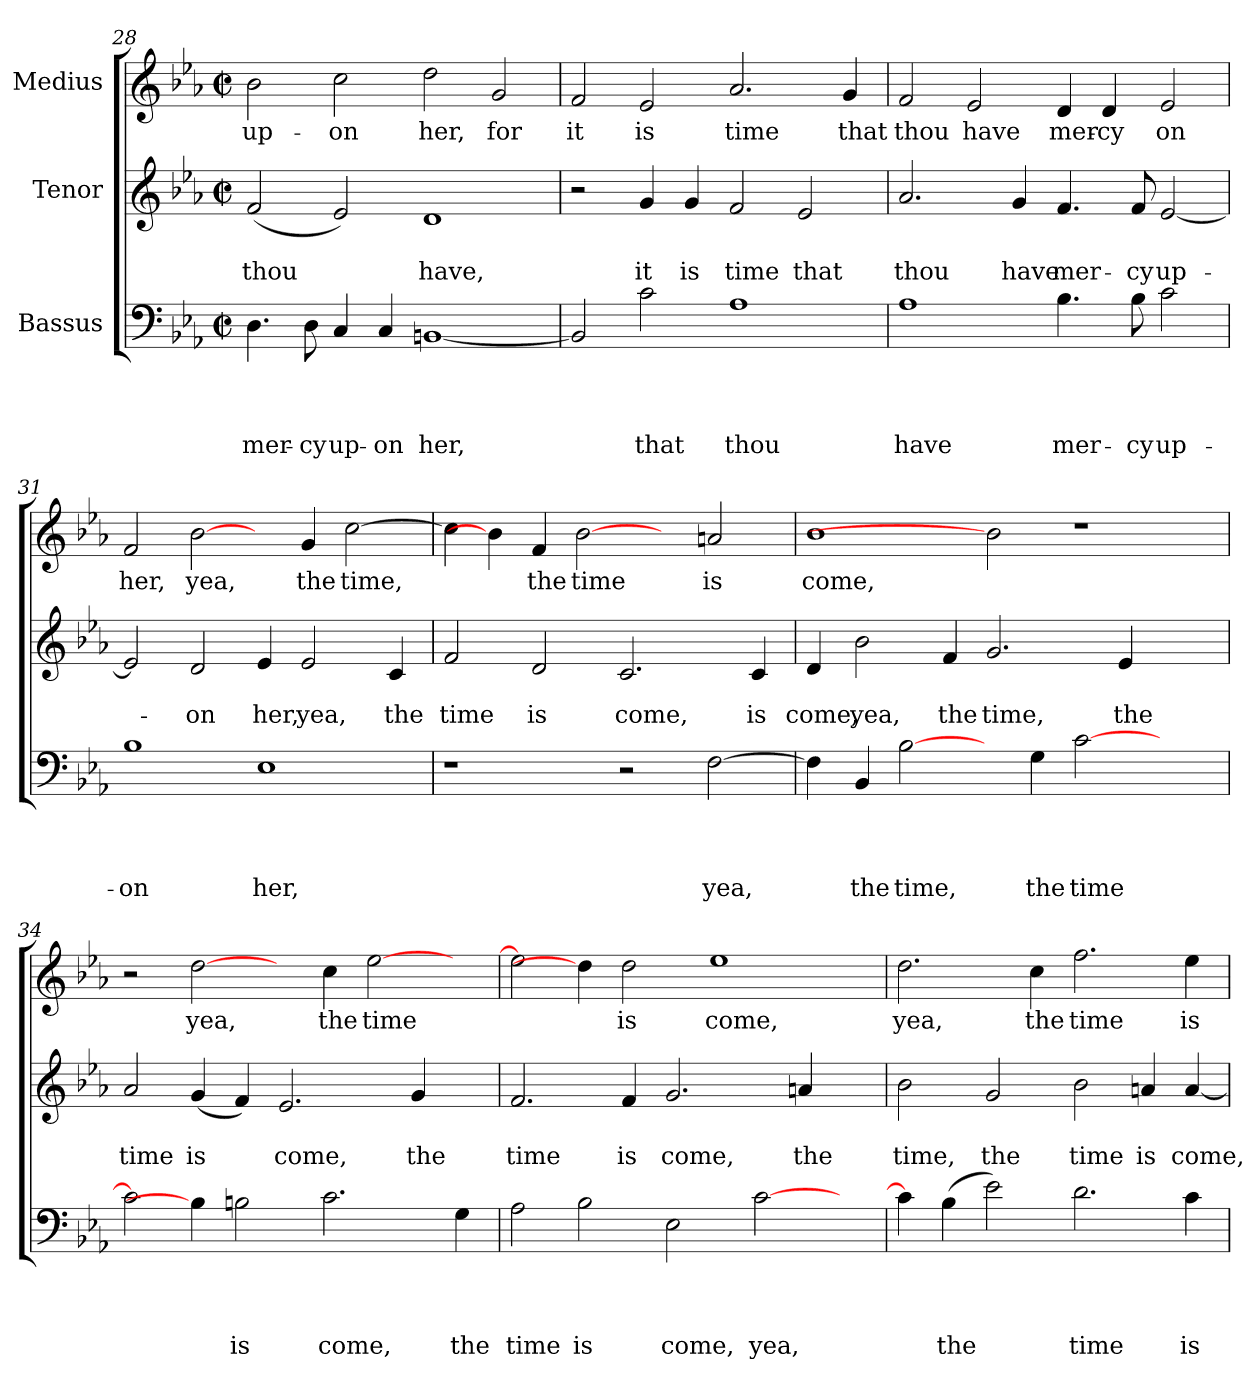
**kern	**text	**text	**text	**text	**kern	**text	**text	**kern	**text
*part3	*part3	*part3	*part3	*part3	*part2	*part2	*part2	*part1	*part1
*staff3	*staff3	*staff3	*staff3	*staff3	*staff2	*staff2	*staff2	*staff1	*staff1
*I"Bassus	*	*	*	*	*I"Tenor	*	*	*I"Medius	*
!!LO:PB:g=z
*clefF4	*	*	*	*	*clefG2	*	*	*clefG2	*
*k[b-e-a-]	*	*	*	*	*k[b-e-a-]	*	*	*k[b-e-a-]	*
*E-:	*	*	*	*	*E-:	*	*	*E-:	*
*M2/2	*	*	*	*	*M2/2	*	*	*M2/2	*
*met(c|)	*	*	*	*	*met(c|)	*	*	*met(c|)	*
=28	=28	=28	=28	=28	=28	=28	=28	=28	=28
!	!	!	!	!LO:LY:b	!	!	!LO:LY:b	!	!LO:LY:b
4.D\	.	.	.	mer-	(<2f/	.	thou	2b-\	up-
!	!	!	!	!LO:LY:b	!	!	!	!	!
8D\	.	.	.	-cy	.	.	.	.	.
!	!	!	!	!LO:LY:b	!	!	!	!	!LO:LY:b
4C/	.	.	.	up-	2e-/)	.	.	2cc\	-on
!	!	!	!	!LO:LY:b:rj	!	!	!	!	!
4C/	.	.	.	-on	.	.	.	.	.
!	!	!	!	!LO:LY:b	!	!	!LO:LY:b	!	!LO:LY:b
[<1BBn	.	.	.	her,	1d	.	have,	2dd\	her,
!	!	!	!	!	!	!	!	!	!LO:LY:b
.	.	.	.	.	.	.	.	2g/	for
=29	=29	=29	=29	=29	=29	=29	=29	=29	=29
!	!	!	!	!	!	!	!	!	!LO:LY:b
2BB/]	.	.	.	.	2r	.	.	2f/	it
!	!	!	!	!LO:LY:b	!	!	!LO:LY:b	!	!LO:LY:b
2c\	.	.	.	that	4g/	.	it	2e-/	is
!	!	!	!	!	!	!	!LO:LY:b	!	!
.	.	.	.	.	4g/	.	is	.	.
!	!	!	!	!LO:LY:b	!	!	!LO:LY:b	!	!LO:LY:b
1A-	.	.	.	thou	2f/	.	time	2.a-/	time
!	!	!	!	!	!	!	!LO:LY:b	!	!
.	.	.	.	.	2e-/	.	that	.	.
!	!	!	!	!	!	!	!	!	!LO:LY:b
.	.	.	.	.	.	.	.	4g/	that
=30	=30	=30	=30	=30	=30	=30	=30	=30	=30
!	!	!	!	!LO:LY:b	!	!	!LO:LY:b	!	!LO:LY:b
1A-	.	.	.	have	2.a-/	.	thou	2f/	thou
!	!	!	!	!	!	!	!	!	!LO:LY:b
.	.	.	.	.	.	.	.	2e-/	have
!	!	!	!	!	!	!	!LO:LY:b	!	!
.	.	.	.	.	4g/	.	have	.	.
!	!	!	!	!LO:LY:b	!	!	!LO:LY:b	!	!LO:LY:b
4.B-\	.	.	.	mer-	4.f/	.	mer-	4d/	mer-
!	!	!	!	!	!	!	!	!	!LO:LY:b:rj
.	.	.	.	.	.	.	.	4d/	-cy
!	!	!	!	!LO:LY:b	!	!	!LO:LY:b	!	!
8B-\	.	.	.	-cy	8f/	.	-cy	.	.
!	!	!	!	!LO:LY:b	!	!	!LO:LY:b	!	!LO:LY:b
2c\	.	.	.	up-	[<2e-/	.	up-	2e-/	on
=31	=31	=31	=31	=31	=31	=31	=31	=31	=31
!	!	!	!	!LO:LY:b	!	!	!	!	!LO:LY:b
1B-	.	.	.	-on	2e-/]	.	.	2f/	her,
!	!	!	!	!	!	!	!LO:LY:b	!	!LO:LY:b
.	.	.	.	.	2d/	.	-on	[2b-\	yea,
!	!	!	!	!LO:LY:b	!	!	!LO:LY:b	!	!
1E-	.	.	.	her,	4e-/	.	her,	4ryy	.
!	!	!	!	!	!	!	!LO:LY:b	!	!LO:LY:b
.	.	.	.	.	2e-/	.	yea,	4g/	the
!	!	!	!	!	!	!	!	!	!LO:LY:b
.	.	.	.	.	.	.	.	[<2cc\	time,
!	!	!	!	!	!	!	!LO:LY:b	!	!
.	.	.	.	.	4c/	.	the	.	.
!!LO:LB:g=z
=32	=32	=32	=32	=32	=32	=32	=32	=32	=32
!	!	!	!	!	!	!	!LO:LY:b	!	!
1r	.	.	.	.	2f/	.	time	4cc\]	.
.	.	.	.	.	.	.	.	4b-\]	.
!	!	!	!	!	!	!	!LO:LY:b	!	!LO:LY:b
.	.	.	.	.	2d/	.	is	4f/	the
!	!	!	!	!	!	!	!	!	!LO:LY:b
.	.	.	.	.	.	.	.	[2b-	time
!	!	!	!	!	!	!	!LO:LY:b	!	!
2r	.	.	.	.	2.c/	.	come,	.	.
.	.	.	.	.	.	.	.	4ryy	.
!	!	!	!	!LO:LY:b	!	!	!	!	!LO:LY:b
[>2F\	.	.	.	yea,	.	.	.	2an/	is
!	!	!	!	!	!	!	!LO:LY:b	!	!
.	.	.	.	.	4c/	.	is	.	.
=33	=33	=33	=33	=33	=33	=33	=33	=33	=33
!	!	!	!	!	!	!	!LO:LY:b	!	!LO:LY:b
4F\]	.	.	.	.	4d/	.	come,	1b-	come,
!	!	!	!	!LO:LY:b	!	!	!LO:LY:b	!	!
4BB-/	.	.	.	the	2b-\	.	yea,	.	.
!	!	!	!	!LO:LY:b	!	!	!	!	!
[2B-\	.	.	.	time,	.	.	.	.	.
!	!	!	!	!	!	!	!LO:LY:b	!	!
.	.	.	.	.	4f/	.	the	.	.
!	!	!	!	!	!	!	!LO:LY:b	!	!
4ryy	.	.	.	.	2.g/	.	time,	2b-]	.
!	!	!	!	!LO:LY:b	!	!	!	!	!
4G\	.	.	.	the	.	.	.	.	.
!	!	!	!	!LO:LY:b	!	!	!	!	!
[>2c\	.	.	.	time	.	.	.	1r	.
!	!	!	!	!	!	!	!LO:LY:b	!	!
.	.	.	.	.	4e-/	.	the	.	.
2ryy	.	.	.	.	2ryy	.	.	.	.
=34	=34	=34	=34	=34	=34	=34	=34	=34	=34
!	!	!	!	!	!	!	!LO:LY:b	!	!
2c\]	.	.	.	.	2a-/	.	time	2r	.
!	!	!	!	!	!	!	!LO:LY:b	!	!LO:LY:b
4B-\]	.	.	.	.	(<4g/	.	is	[2dd\	yea,
!	!	!	!	!LO:LY:b	!	!	!	!	!
2Bn\	.	.	.	is	4f/)	.	.	.	.
!	!	!	!	!	!	!	!LO:LY:b	!	!
.	.	.	.	.	2.e-/	.	come,	4ryy	.
!	!	!	!	!LO:LY:b	!	!	!	!	!LO:LY:b
2.c\	.	.	.	come,	.	.	.	4cc\	the
!	!	!	!	!	!	!	!	!	!LO:LY:b
.	.	.	.	.	.	.	.	[>2ee-\	time
!	!	!	!	!	!	!	!LO:LY:b	!	!
.	.	.	.	.	4g/	.	the	.	.
!	!	!	!	!LO:LY:b	!	!	!	!	!
4G\	.	.	.	the	4ryy	.	.	4ryy	.
=35	=35	=35	=35	=35	=35	=35	=35	=35	=35
!	!	!	!	!LO:LY:b	!	!	!LO:LY:b	!	!
2A-\	.	.	.	time	2.f/	.	time	2ee-\]	.
!	!	!	!	!LO:LY:b	!	!	!	!	!
2B-\	.	.	.	is	.	.	.	4dd\]	.
!	!	!	!	!	!	!	!LO:LY:b	!	!LO:LY:b
.	.	.	.	.	4f/	.	is	2dd\	is
!	!	!	!	!LO:LY:b	!	!	!LO:LY:b	!	!
2E-\	.	.	.	come,	2.g/	.	come,	.	.
!	!	!	!	!	!	!	!	!	!LO:LY:b
.	.	.	.	.	.	.	.	1ee-	come,
!	!	!	!	!LO:LY:b	!	!	!	!	!
[<2c\	.	.	.	yea,	.	.	.	.	.
!	!	!	!	!	!	!	!LO:LY:b	!	!
.	.	.	.	.	4an/	.	the	.	.
4ryy	.	.	.	.	4ryy	.	.	.	.
!!LO:LB:g=z
=36	=36	=36	=36	=36	=36	=36	=36	=36	=36
!	!	!	!	!	!	!	!LO:LY:b	!	!LO:LY:b
4c\]	.	.	.	.	2b-\	.	time,	2.dd\	yea,
!	!	!	!	!LO:LY:b	!	!	!	!	!
(>4B-\	.	.	.	the	.	.	.	.	.
!	!	!	!	!	!	!	!LO:LY:b	!	!
2e-\)	.	.	.	.	2g/	.	the	.	.
!	!	!	!	!	!	!	!	!	!LO:LY:b
.	.	.	.	.	.	.	.	4cc\	the
!	!	!	!	!LO:LY:b	!	!	!LO:LY:b	!	!LO:LY:b
2.d\	.	.	.	time	2b-\	.	time	2.ff\	time
!	!	!	!	!	!	!	!LO:LY:b	!	!
.	.	.	.	.	4an/	.	is	.	.
!	!	!	!	!LO:LY:b	!	!	!LO:LY:b	!	!LO:LY:b
4c\	.	.	.	is	[<4a/	.	come,	4ee-\	is
=	=	=	=	=	=	=	=	=	=
*-	*-	*-	*-	*-	*-	*-	*-	*-	*-
